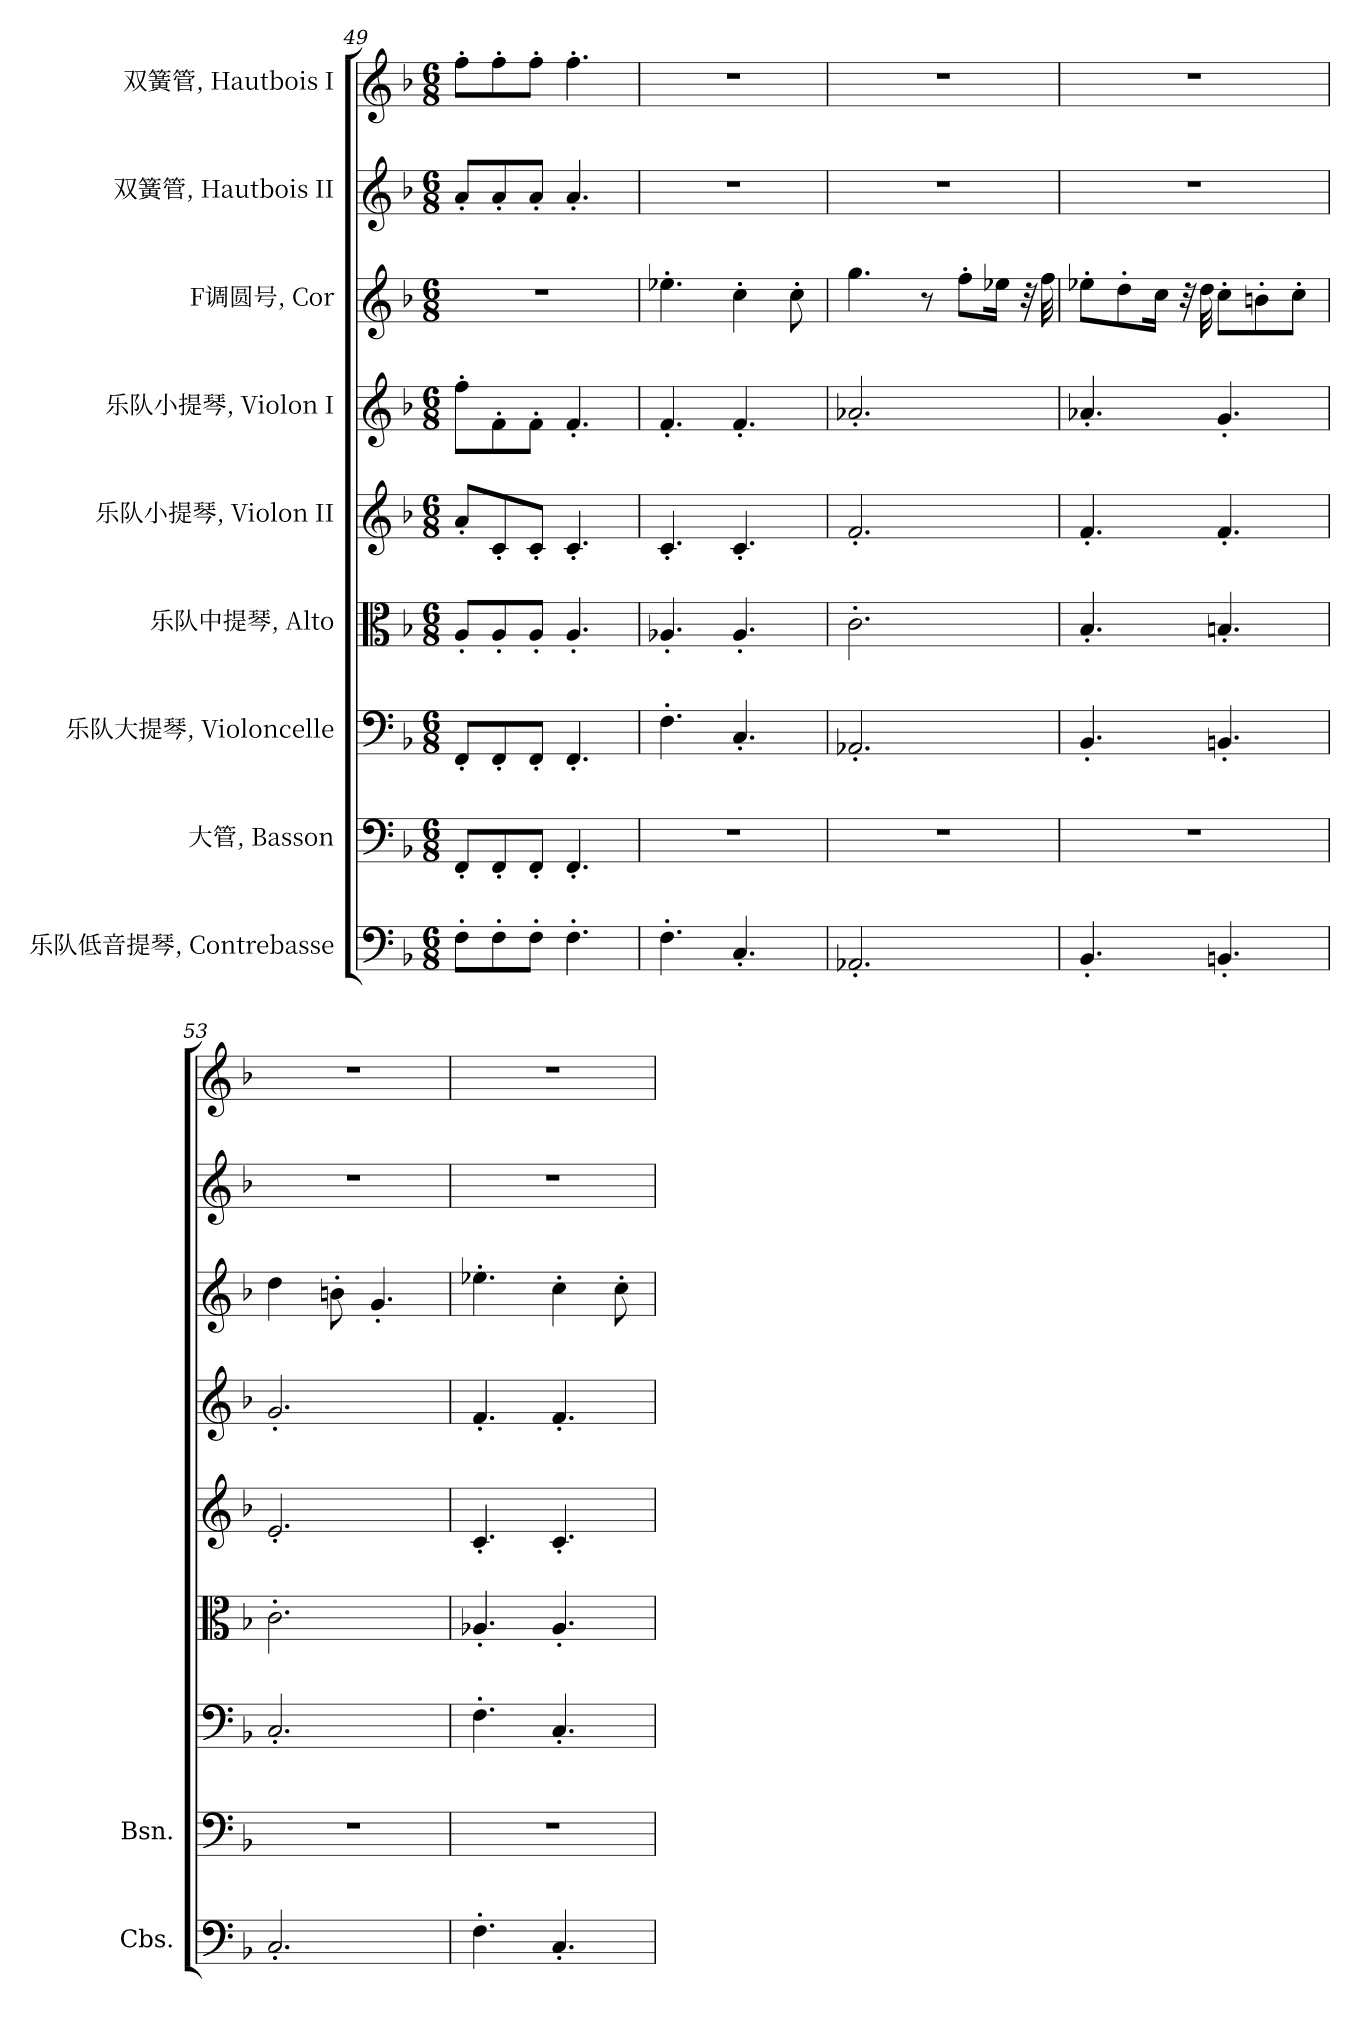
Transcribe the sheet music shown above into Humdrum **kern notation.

**kern	**kern	**kern	**kern	**kern	**kern	**kern	**kern	**kern
*part9	*part8	*part7	*part6	*part5	*part4	*part3	*part2	*part1
*staff9	*staff8	*staff7	*staff6	*staff5	*staff4	*staff3	*staff2	*staff1
*I"乐队低音提琴, Contrebasse	*I"大管, Basson	*I"乐队大提琴, Violoncelle	*I"乐队中提琴, Alto	*I"乐队小提琴, Violon II	*I"乐队小提琴, Violon I	*I"F调圆号, Cor	*I"双簧管, Hautbois II	*I"双簧管, Hautbois I
*I'Cbs.	*I'Bsn.	*	*	*	*	*	*	*
*clefF4	*clefF4	*clefF4	*clefC3	*clefG2	*clefG2	*clefG2	*clefG2	*clefG2
*ITrd7c12	*	*	*	*	*	*ITrd4c7	*	*
*k[b-]	*k[b-]	*k[b-]	*k[b-]	*k[b-]	*k[b-]	*k[b-e-]	*k[b-]	*k[b-]
*M6/8	*M6/8	*M6/8	*M6/8	*M6/8	*M6/8	*M6/8	*M6/8	*M6/8
=49	=49	=49	=49	=49	=49	=49	=49	=49
8FF'\L	8FF'/L	8FF'/L	8A'/L	8a'/L	8ff'\L	2.r	8a'/L	8ff'\L
8FF'\	8FF'/	8FF'/	8A'/	8c'/	8f'\	.	8a'/	8ff'\
8FF'\J	8FF'/J	8FF'/J	8A'/J	8c'/J	8f'\J	.	8a'/J	8ff'\J
4.FF'\	4.FF'/	4.FF'/	4.A'/	4.c'/	4.f'/	.	4.a'/	4.ff'\
=50	=50	=50	=50	=50	=50	=50	=50	=50
4.FF'\	2.r	4.F'\	4.A-X'/	4.c'/	4.f'/	4.a-X'\	2.r	2.r
4.CC'/	.	4.C'/	4.A-'/	4.c'/	4.f'/	4f'\	.	.
.	.	.	.	.	.	8f'\	.	.
=51	=51	=51	=51	=51	=51	=51	=51	=51
2.AAA-X'/	2.r	2.AA-X'/	2.c'\	2.f'/	2.a-X'/	4.cc\	2.r	2.r
.	.	.	.	.	.	8r	.	.
.	.	.	.	.	.	8b-'\L	.	.
.	.	.	.	.	.	16a-X\Jk	.	.
.	.	.	.	.	.	32r	.	.
.	.	.	.	.	.	32b-\	.	.
=52	=52	=52	=52	=52	=52	=52	=52	=52
4.BBB-'/	2.r	4.BB-'/	4.B-'/	4.f'/	4.a-X'/	8a-X'\L	2.r	2.r
.	.	.	.	.	.	8g'\	.	.
.	.	.	.	.	.	16f\Jk	.	.
.	.	.	.	.	.	32r	.	.
.	.	.	.	.	.	32g\	.	.
4.BBBn'/	.	4.BBn'/	4.Bn'/	4.f'/	4.g'/	8f'\L	.	.
.	.	.	.	.	.	8en'\	.	.
.	.	.	.	.	.	8f'\J	.	.
=53	=53	=53	=53	=53	=53	=53	=53	=53
2.CC'/	2.r	2.C'/	2.c'\	2.e'/	2.g'/	4g\	2.r	2.r
.	.	.	.	.	.	8en'\	.	.
.	.	.	.	.	.	4.c'/	.	.
!!LO:PB:g=z
=54	=54	=54	=54	=54	=54	=54	=54	=54
4.FF'\	2.r	4.F'\	4.A-X'/	4.c'/	4.f'/	4.a-X'\	2.r	2.r
4.CC'/	.	4.C'/	4.A-'/	4.c'/	4.f'/	4f'\	.	.
.	.	.	.	.	.	8f'\	.	.
=	=	=	=	=	=	=	=	=
*-	*-	*-	*-	*-	*-	*-	*-	*-
